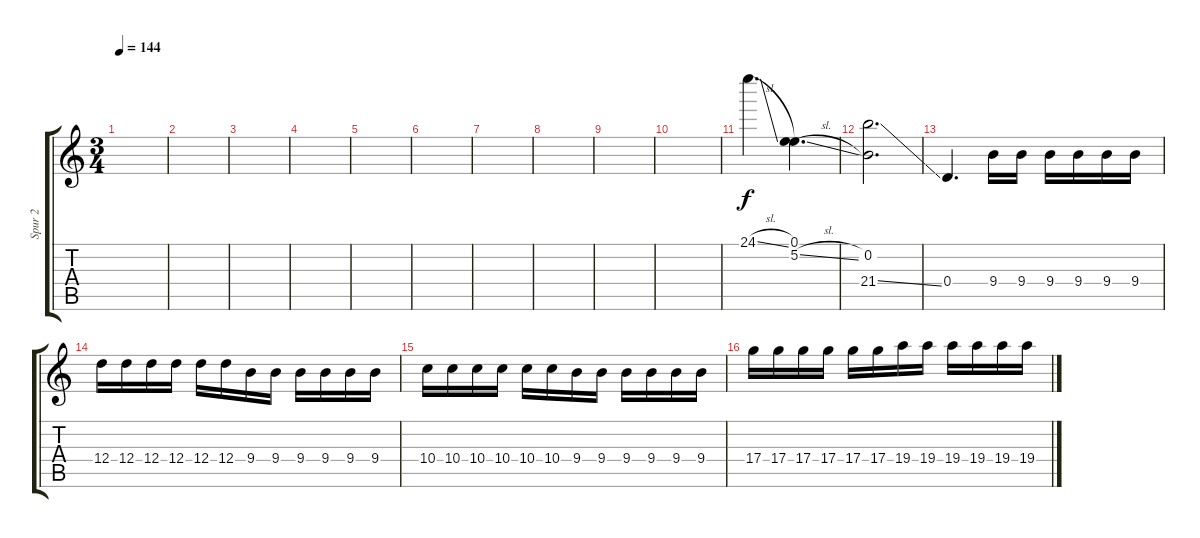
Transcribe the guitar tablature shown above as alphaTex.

\track ("Spur 2" "Spur 2") {instrument electricguitarclean}
\staff {score tabs}
\tuning (E4 B3 G3 D3 A2 D2) {hide}
\ts (3 4)
\tempo 144
\clef g2
\ks c
|
|
|
|
|
|
|
|
|
|
24.1{sl}.4{d volume 6 instrument distortionguitar} (0.1 5.2{sl}).4{d} |
(0.2 21.4{ss}).2{d} |
0.4.4{d volume 4} 9.4.16 9.4.16 9.4.16 9.4.16 9.4.16 9.4.16 |
12.4.16 12.4.16 12.4.16 12.4.16 12.4.16 12.4.16 9.4.16 9.4.16 9.4.16 9.4.16 9.4.16 9.4.16 |
10.4.16 10.4.16 10.4.16 10.4.16 10.4.16 10.4.16 9.4.16 9.4.16 9.4.16 9.4.16 9.4.16 9.4.16 |
17.4.16 17.4.16 17.4.16 17.4.16 17.4.16 17.4.16 19.4.16 19.4.16 19.4.16 19.4.16 19.4.16 19.4.16
